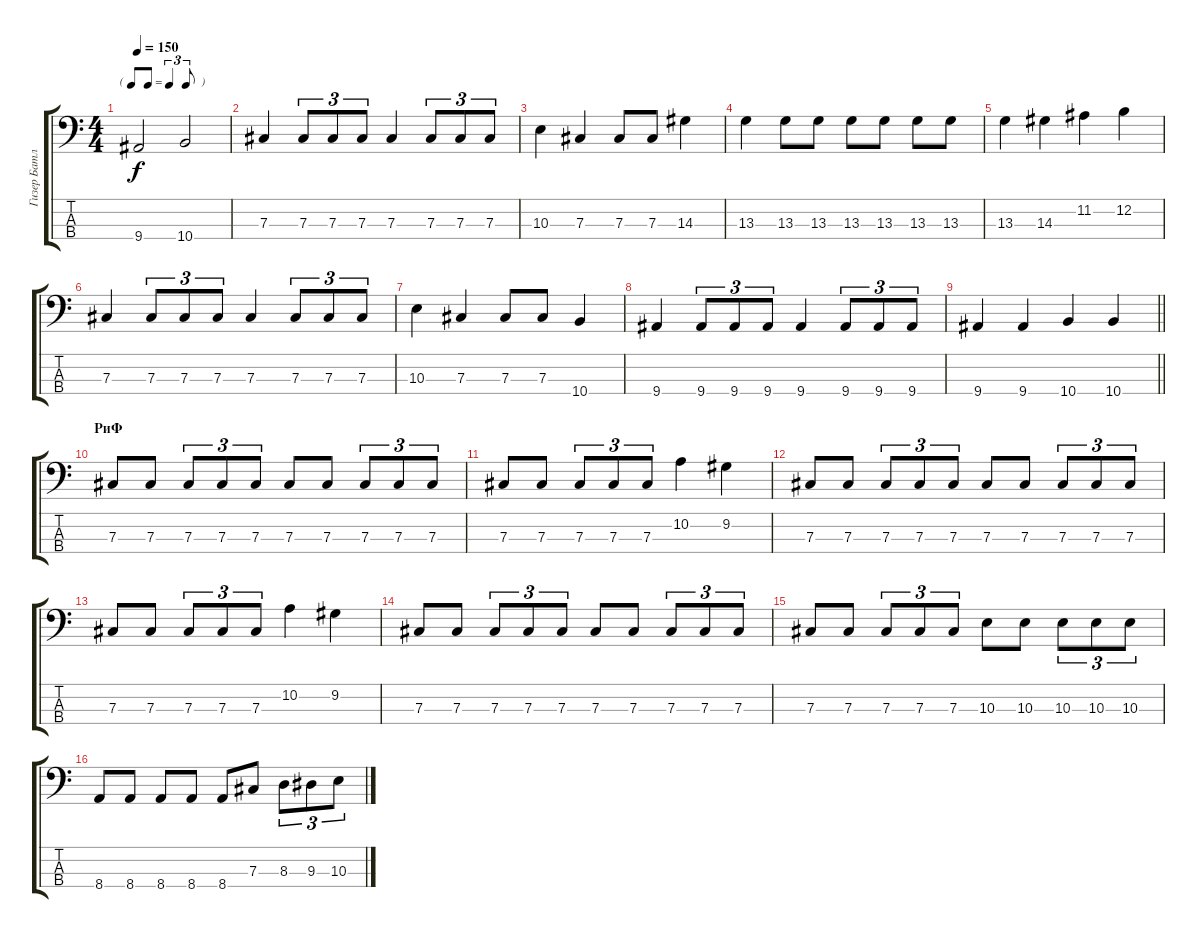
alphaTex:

\track ("Гизер Батлер" "Гизер Батл") {instrument electricbassfinger}
\staff {score tabs}
\tuning (E2 B1 Gb1 Db1) {hide}
\ts (4 4)
\tf triplet8th
\tempo 150
\clef f4
\ks c
9.4.2{dy f} 10.4.2 |
7.3.4 7.3.8{tu (3 2)} 7.3.8{tu (3 2)} 7.3.8{tu (3 2)} 7.3.4 7.3.8{tu (3 2)} 7.3.8{tu (3 2)} 7.3.8{tu (3 2)} |
10.3.4 7.3.4 7.3.8 7.3.8 14.3.4 |
13.3.4 13.3.8 13.3.8 13.3.8 13.3.8 13.3.8 13.3.8 |
13.3.4 14.3.4 11.2.4 12.2.4 |
7.3.4 7.3.8{tu (3 2)} 7.3.8{tu (3 2)} 7.3.8{tu (3 2)} 7.3.4 7.3.8{tu (3 2)} 7.3.8{tu (3 2)} 7.3.8{tu (3 2)} |
10.3.4 7.3.4 7.3.8 7.3.8 10.4.4 |
9.4.4 9.4.8{tu (3 2)} 9.4.8{tu (3 2)} 9.4.8{tu (3 2)} 9.4.4 9.4.8{tu (3 2)} 9.4.8{tu (3 2)} 9.4.8{tu (3 2)} |
\barLineRight lightlight
9.4.4 9.4.4 10.4.4 10.4.4 |
\section ("" "РиФ")
7.3.8 7.3.8 7.3.8{tu (3 2)} 7.3.8{tu (3 2)} 7.3.8{tu (3 2)} 7.3.8 7.3.8 7.3.8{tu (3 2)} 7.3.8{tu (3 2)} 7.3.8{tu (3 2)} |
7.3.8 7.3.8 7.3.8{tu (3 2)} 7.3.8{tu (3 2)} 7.3.8{tu (3 2)} 10.2.4 9.2.4 |
7.3.8 7.3.8 7.3.8{tu (3 2)} 7.3.8{tu (3 2)} 7.3.8{tu (3 2)} 7.3.8 7.3.8 7.3.8{tu (3 2)} 7.3.8{tu (3 2)} 7.3.8{tu (3 2)} |
7.3.8 7.3.8 7.3.8{tu (3 2)} 7.3.8{tu (3 2)} 7.3.8{tu (3 2)} 10.2.4 9.2.4 |
7.3.8 7.3.8 7.3.8{tu (3 2)} 7.3.8{tu (3 2)} 7.3.8{tu (3 2)} 7.3.8 7.3.8 7.3.8{tu (3 2)} 7.3.8{tu (3 2)} 7.3.8{tu (3 2)} |
7.3.8 7.3.8 7.3.8{tu (3 2)} 7.3.8{tu (3 2)} 7.3.8{tu (3 2)} 10.3.8 10.3.8 10.3.8{tu (3 2)} 10.3.8{tu (3 2)} 10.3.8{tu (3 2)} |
8.4.8 8.4.8 8.4.8 8.4.8 8.4.8 7.3.8 8.3.8{tu (3 2)} 9.3.8{tu (3 2)} 10.3.8{tu (3 2)}
